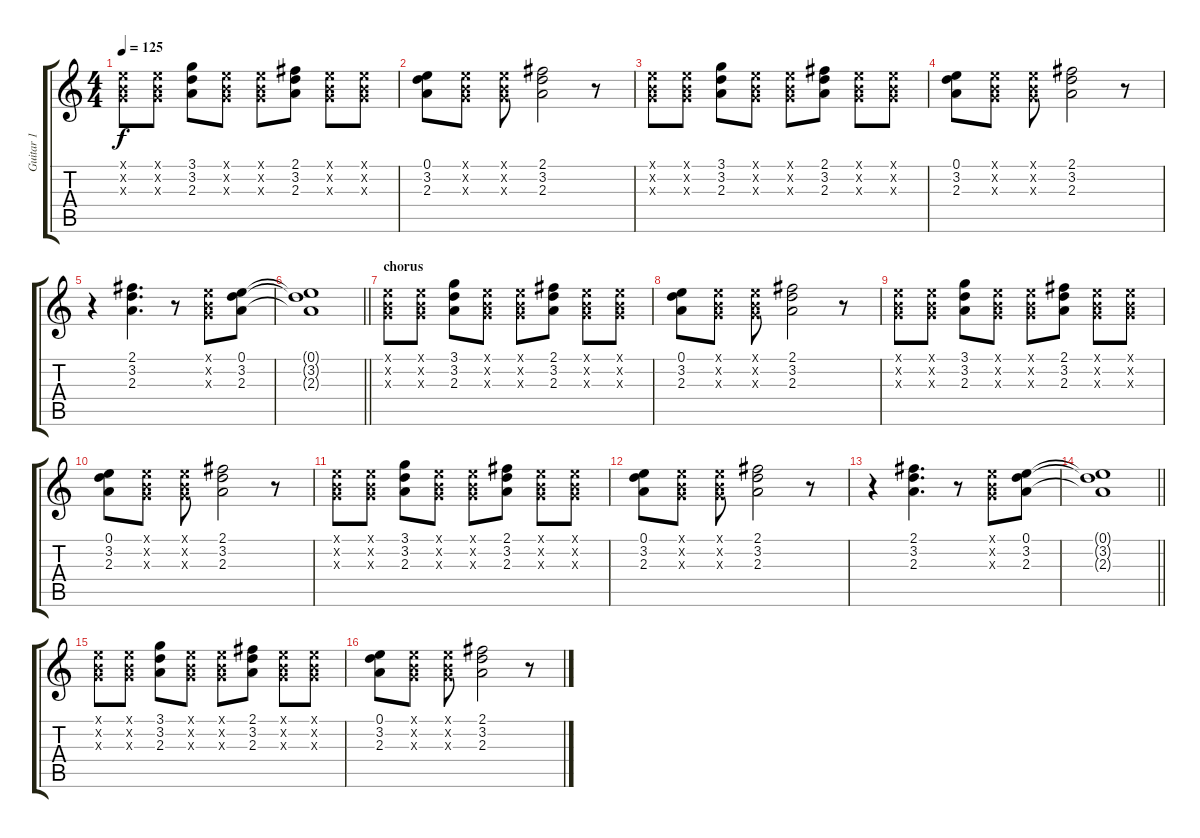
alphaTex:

\track ("Guitar 1" "Guitar 1") {instrument distortionguitar}
\staff {score tabs}
\tuning (E4 B3 G3 D3 A2 E2) {hide}
\ts (4 4)
\tempo 125
\clef g2
\ks c
(0.1{x} 0.2{x} 0.3{x}).8{dy f} (0.1{x} 0.2{x} 0.3{x}).8 (3.1 3.2 2.3).8 (0.1{x} 0.2{x} 0.3{x}).8 (0.1{x} 0.2{x} 0.3{x}).8 (2.1 3.2 2.3).8 (0.1{x} 0.2{x} 0.3{x}).8 (0.1{x} 0.2{x} 0.3{x}).8 |
(0.1 3.2 2.3).8 (0.1{x} 0.2{x} 0.3{x}).8 (0.1{x} 0.2{x} 0.3{x}).8 (2.1 3.2 2.3).2 r.8 |
(0.1{x} 0.2{x} 0.3{x}).8 (0.1{x} 0.2{x} 0.3{x}).8 (3.1 3.2 2.3).8 (0.1{x} 0.2{x} 0.3{x}).8 (0.1{x} 0.2{x} 0.3{x}).8 (2.1 3.2 2.3).8 (0.1{x} 0.2{x} 0.3{x}).8 (0.1{x} 0.2{x} 0.3{x}).8 |
(0.1 3.2 2.3).8 (0.1{x} 0.2{x} 0.3{x}).8 (0.1{x} 0.2{x} 0.3{x}).8 (2.1 3.2 2.3).2 r.8 |
r.4 (2.1 3.2 2.3).4{d} r.8 (0.1{x} 0.2{x} 0.3{x}).8 (0.1 3.2 2.3).8 |
\barLineRight lightlight
(0.1{t} 3.2{t} 2.3{t}).1 |
\section ("" "chorus")
(0.1{x} 0.2{x} 0.3{x}).8 (0.1{x} 0.2{x} 0.3{x}).8 (3.1 3.2 2.3).8 (0.1{x} 0.2{x} 0.3{x}).8 (0.1{x} 0.2{x} 0.3{x}).8 (2.1 3.2 2.3).8 (0.1{x} 0.2{x} 0.3{x}).8 (0.1{x} 0.2{x} 0.3{x}).8 |
(0.1 3.2 2.3).8 (0.1{x} 0.2{x} 0.3{x}).8 (0.1{x} 0.2{x} 0.3{x}).8 (2.1 3.2 2.3).2 r.8 |
(0.1{x} 0.2{x} 0.3{x}).8 (0.1{x} 0.2{x} 0.3{x}).8 (3.1 3.2 2.3).8 (0.1{x} 0.2{x} 0.3{x}).8 (0.1{x} 0.2{x} 0.3{x}).8 (2.1 3.2 2.3).8 (0.1{x} 0.2{x} 0.3{x}).8 (0.1{x} 0.2{x} 0.3{x}).8 |
(0.1 3.2 2.3).8 (0.1{x} 0.2{x} 0.3{x}).8 (0.1{x} 0.2{x} 0.3{x}).8 (2.1 3.2 2.3).2 r.8 |
(0.1{x} 0.2{x} 0.3{x}).8 (0.1{x} 0.2{x} 0.3{x}).8 (3.1 3.2 2.3).8 (0.1{x} 0.2{x} 0.3{x}).8 (0.1{x} 0.2{x} 0.3{x}).8 (2.1 3.2 2.3).8 (0.1{x} 0.2{x} 0.3{x}).8 (0.1{x} 0.2{x} 0.3{x}).8 |
(0.1 3.2 2.3).8 (0.1{x} 0.2{x} 0.3{x}).8 (0.1{x} 0.2{x} 0.3{x}).8 (2.1 3.2 2.3).2 r.8 |
r.4 (2.1 3.2 2.3).4{d} r.8 (0.1{x} 0.2{x} 0.3{x}).8 (0.1 3.2 2.3).8 |
\barLineRight lightlight
(0.1{t} 3.2{t} 2.3{t}).1 |
(0.1{x} 0.2{x} 0.3{x}).8 (0.1{x} 0.2{x} 0.3{x}).8 (3.1 3.2 2.3).8 (0.1{x} 0.2{x} 0.3{x}).8 (0.1{x} 0.2{x} 0.3{x}).8 (2.1 3.2 2.3).8 (0.1{x} 0.2{x} 0.3{x}).8 (0.1{x} 0.2{x} 0.3{x}).8 |
(0.1 3.2 2.3).8 (0.1{x} 0.2{x} 0.3{x}).8 (0.1{x} 0.2{x} 0.3{x}).8 (2.1 3.2 2.3).2 r.8
